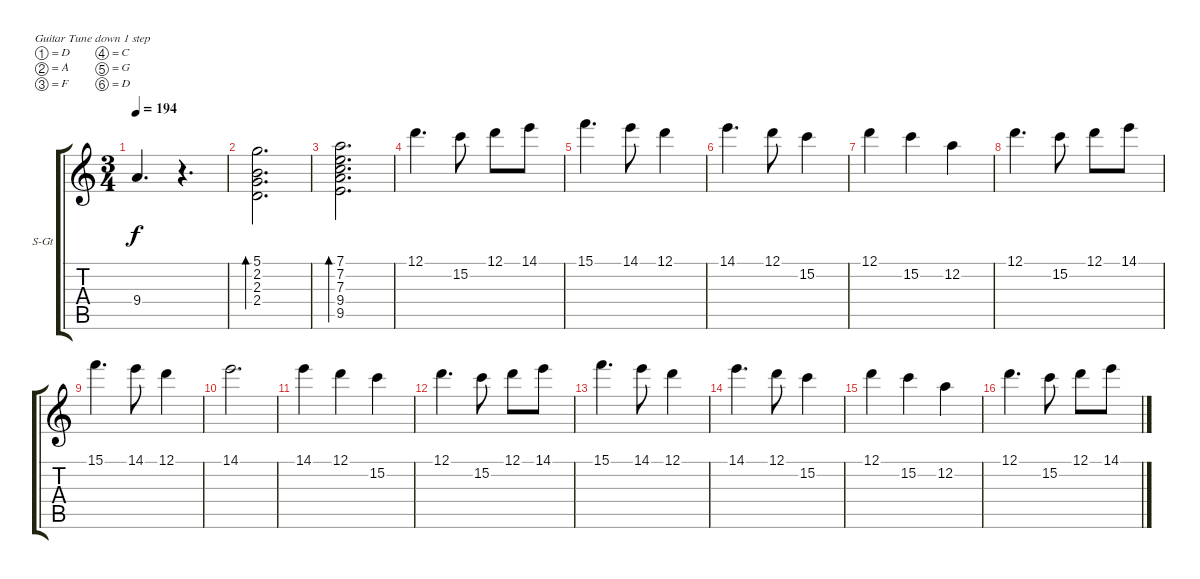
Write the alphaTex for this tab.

\defaultSystemsLayout 4
\bracketExtendMode groupsimilarinstruments
\firstSystemTrackNameOrientation horizontal
\otherSystemsTrackNameOrientation horizontal
\track ("Guitar 2" "S-Gt") {instrument acousticguitarsteel}
\staff {score tabs}
\tuning (D4 A3 F3 C3 G2 D2)
\ts (3 4)
\tempo 194
\clef g2
\ks c
9.4.4{d dy f} r.4{d} |
(2.4 2.3 2.2 5.1).2{d bd 216} |
(9.5 9.4 7.3 7.2 7.1).2{d bd 216} |
12.1.4{d} 15.2.8 12.1.8 14.1.8 |
15.1.4{d} 14.1.8 12.1.4 |
14.1.4{d} 12.1.8 15.2.4 |
12.1.4 15.2.4 12.2.4 |
12.1.4{d} 15.2.8 12.1.8 14.1.8 |
15.1.4{d} 14.1.8 12.1.4 |
14.1.2{d} |
14.1.4 12.1.4 15.2.4 |
12.1.4{d} 15.2.8 12.1.8 14.1.8 |
15.1.4{d} 14.1.8 12.1.4 |
14.1.4{d} 12.1.8 15.2.4 |
12.1.4 15.2.4 12.2.4 |
12.1.4{d} 15.2.8 12.1.8 14.1.8
